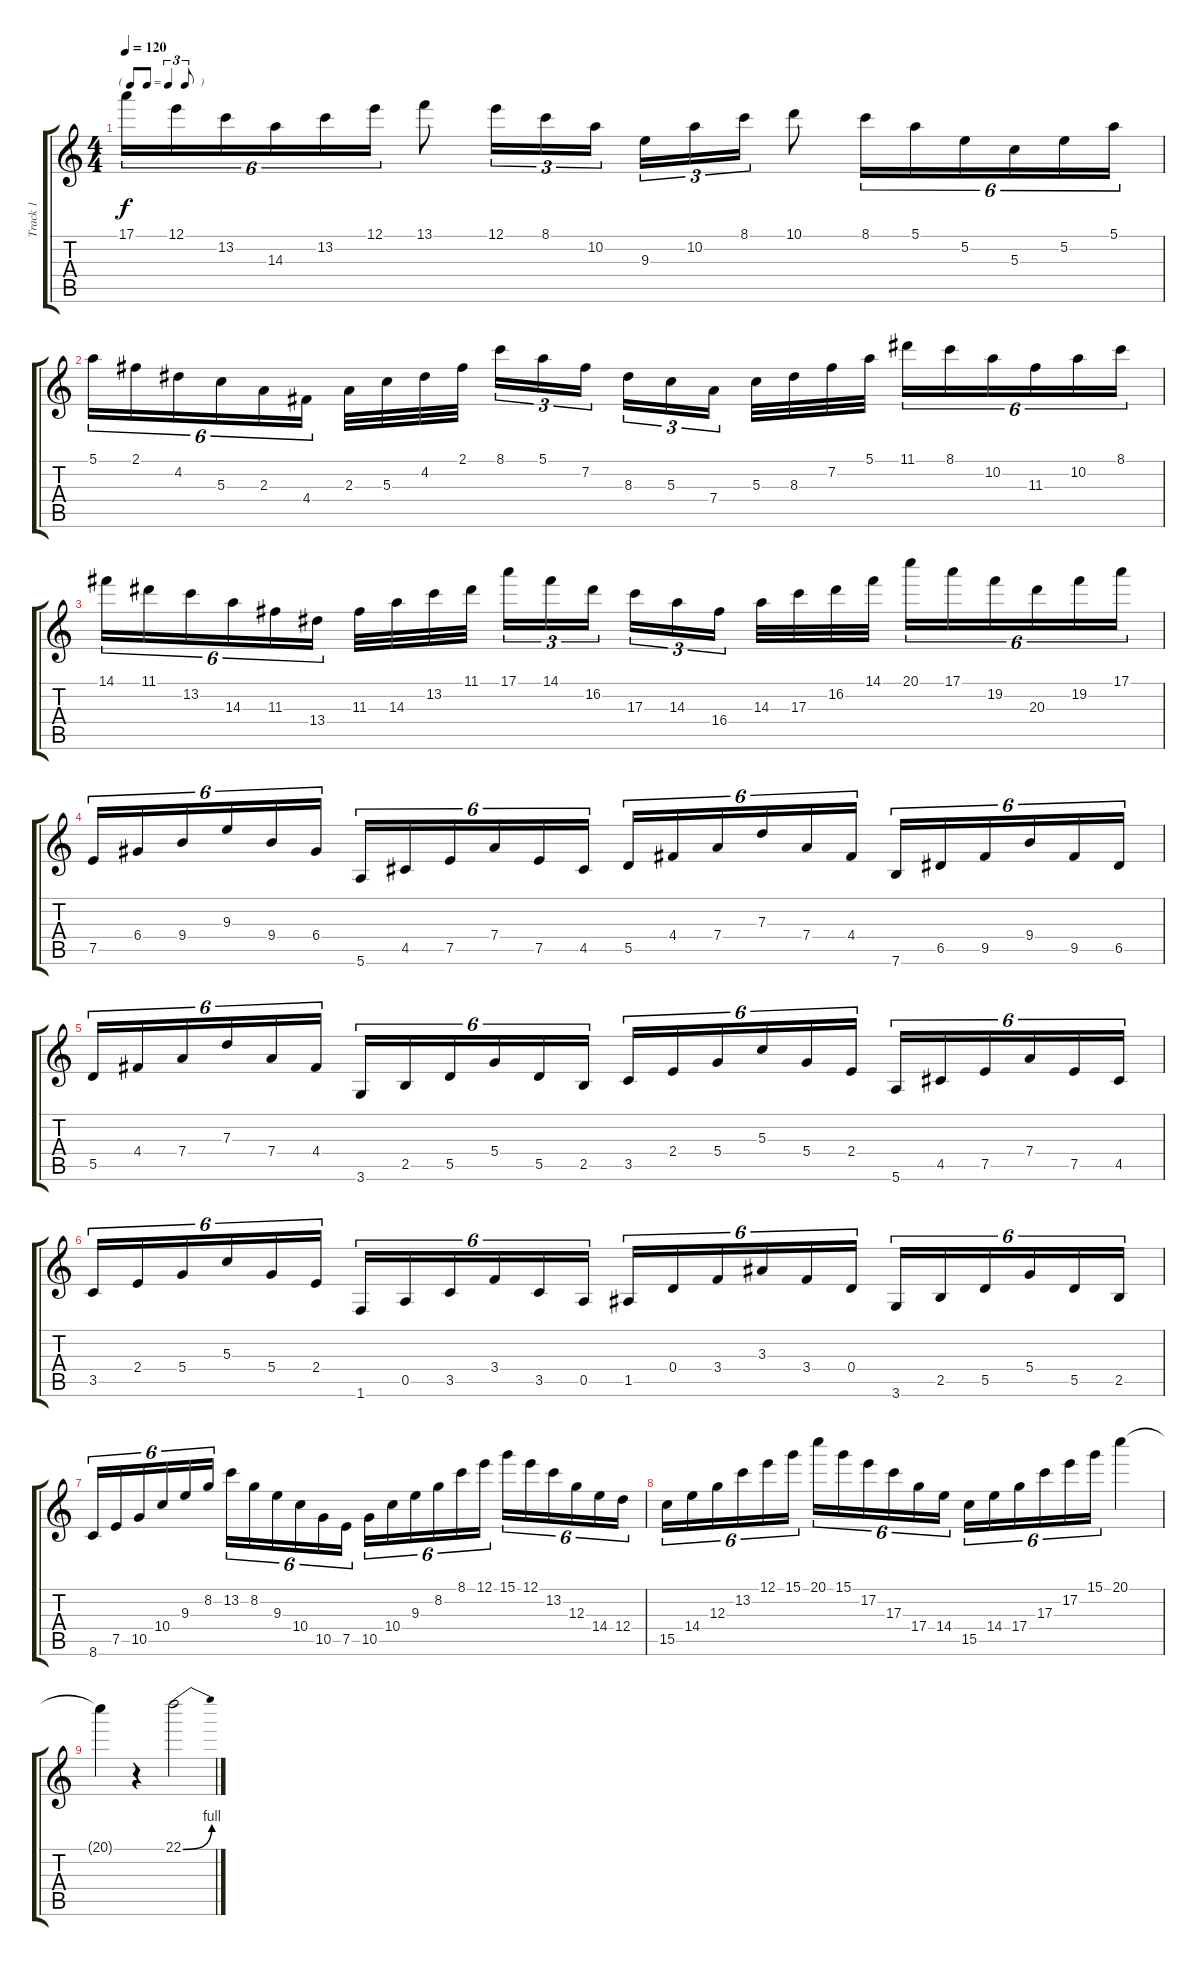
\track ("Track 1" "Track 1") {instrument distortionguitar}
\staff {score tabs}
\tuning (E4 B3 G3 D3 A2 E2) {hide}
\ts (4 4)
\tf triplet8th
\tempo 120
\clef g2
\ks c
17.1.16{tu (6 4) dy f} 12.1.16{tu (6 4)} 13.2.16{tu (6 4)} 14.3.16{tu (6 4)} 13.2.16{tu (6 4)} 12.1.16{tu (6 4)} 13.1.8 12.1.16{tu (3 2)} 8.1.16{tu (3 2)} 10.2.16{tu (3 2)} 9.3.16{tu (3 2)} 10.2.16{tu (3 2)} 8.1.16{tu (3 2)} 10.1.8 8.1.16{tu (6 4)} 5.1.16{tu (6 4)} 5.2.16{tu (6 4)} 5.3.16{tu (6 4)} 5.2.16{tu (6 4)} 5.1.16{tu (6 4)} |
5.1.16{tu (6 4)} 2.1.16{tu (6 4)} 4.2.16{tu (6 4)} 5.3.16{tu (6 4)} 2.3.16{tu (6 4)} 4.4.16{tu (6 4)} 2.3.32 5.3.32 4.2.32 2.1.32 8.1.16{tu (3 2)} 5.1.16{tu (3 2)} 7.2.16{tu (3 2)} 8.3.16{tu (3 2)} 5.3.16{tu (3 2)} 7.4.16{tu (3 2)} 5.3.32 8.3.32 7.2.32 5.1.32 11.1.16{tu (6 4)} 8.1.16{tu (6 4)} 10.2.16{tu (6 4)} 11.3.16{tu (6 4)} 10.2.16{tu (6 4)} 8.1.16{tu (6 4)} |
14.1.16{tu (6 4)} 11.1.16{tu (6 4)} 13.2.16{tu (6 4)} 14.3.16{tu (6 4)} 11.3.16{tu (6 4)} 13.4.16{tu (6 4)} 11.3.32 14.3.32 13.2.32 11.1.32 17.1.16{tu (3 2)} 14.1.16{tu (3 2)} 16.2.16{tu (3 2)} 17.3.16{tu (3 2)} 14.3.16{tu (3 2)} 16.4.16{tu (3 2)} 14.3.32 17.3.32 16.2.32 14.1.32 20.1.16{tu (6 4)} 17.1.16{tu (6 4)} 19.2.16{tu (6 4)} 20.3.16{tu (6 4)} 19.2.16{tu (6 4)} 17.1.16{tu (6 4)} |
7.5.16{tu (6 4)} 6.4.16{tu (6 4)} 9.4.16{tu (6 4)} 9.3.16{tu (6 4)} 9.4.16{tu (6 4)} 6.4.16{tu (6 4)} 5.6.16{tu (6 4)} 4.5.16{tu (6 4)} 7.5.16{tu (6 4)} 7.4.16{tu (6 4)} 7.5.16{tu (6 4)} 4.5.16{tu (6 4)} 5.5.16{tu (6 4)} 4.4.16{tu (6 4)} 7.4.16{tu (6 4)} 7.3.16{tu (6 4)} 7.4.16{tu (6 4)} 4.4.16{tu (6 4)} 7.6.16{tu (6 4)} 6.5.16{tu (6 4)} 9.5.16{tu (6 4)} 9.4.16{tu (6 4)} 9.5.16{tu (6 4)} 6.5.16{tu (6 4)} |
5.5.16{tu (6 4)} 4.4.16{tu (6 4)} 7.4.16{tu (6 4)} 7.3.16{tu (6 4)} 7.4.16{tu (6 4)} 4.4.16{tu (6 4)} 3.6.16{tu (6 4)} 2.5.16{tu (6 4)} 5.5.16{tu (6 4)} 5.4.16{tu (6 4)} 5.5.16{tu (6 4)} 2.5.16{tu (6 4)} 3.5.16{tu (6 4)} 2.4.16{tu (6 4)} 5.4.16{tu (6 4)} 5.3.16{tu (6 4)} 5.4.16{tu (6 4)} 2.4.16{tu (6 4)} 5.6.16{tu (6 4)} 4.5.16{tu (6 4)} 7.5.16{tu (6 4)} 7.4.16{tu (6 4)} 7.5.16{tu (6 4)} 4.5.16{tu (6 4)} |
3.5.16{tu (6 4)} 2.4.16{tu (6 4)} 5.4.16{tu (6 4)} 5.3.16{tu (6 4)} 5.4.16{tu (6 4)} 2.4.16{tu (6 4)} 1.6.16{tu (6 4)} 0.5.16{tu (6 4)} 3.5.16{tu (6 4)} 3.4.16{tu (6 4)} 3.5.16{tu (6 4)} 0.5.16{tu (6 4)} 1.5.16{tu (6 4)} 0.4.16{tu (6 4)} 3.4.16{tu (6 4)} 3.3.16{tu (6 4)} 3.4.16{tu (6 4)} 0.4.16{tu (6 4)} 3.6.16{tu (6 4)} 2.5.16{tu (6 4)} 5.5.16{tu (6 4)} 5.4.16{tu (6 4)} 5.5.16{tu (6 4)} 2.5.16{tu (6 4)} |
8.6.16{tu (6 4)} 7.5.16{tu (6 4)} 10.5.16{tu (6 4)} 10.4.16{tu (6 4)} 9.3.16{tu (6 4)} 8.2.16{tu (6 4)} 13.2.16{tu (6 4)} 8.2.16{tu (6 4)} 9.3.16{tu (6 4)} 10.4.16{tu (6 4)} 10.5.16{tu (6 4)} 7.5.16{tu (6 4)} 10.5.16{tu (6 4)} 10.4.16{tu (6 4)} 9.3.16{tu (6 4)} 8.2.16{tu (6 4)} 8.1.16{tu (6 4)} 12.1.16{tu (6 4)} 15.1.16{tu (6 4)} 12.1.16{tu (6 4)} 13.2.16{tu (6 4)} 12.3.16{tu (6 4)} 14.4.16{tu (6 4)} 12.4.16{tu (6 4)} |
15.5.16{tu (6 4)} 14.4.16{tu (6 4)} 12.3.16{tu (6 4)} 13.2.16{tu (6 4)} 12.1.16{tu (6 4)} 15.1.16{tu (6 4)} 20.1.16{tu (6 4)} 15.1.16{tu (6 4)} 17.2.16{tu (6 4)} 17.3.16{tu (6 4)} 17.4.16{tu (6 4)} 14.4.16{tu (6 4)} 15.5.16{tu (6 4)} 14.4.16{tu (6 4)} 17.4.16{tu (6 4)} 17.3.16{tu (6 4)} 17.2.16{tu (6 4)} 15.1.16{tu (6 4)} 20.1.4 |
20.1{t}.4 r.4 22.1{be (bend 0 0 60 4)}.2
